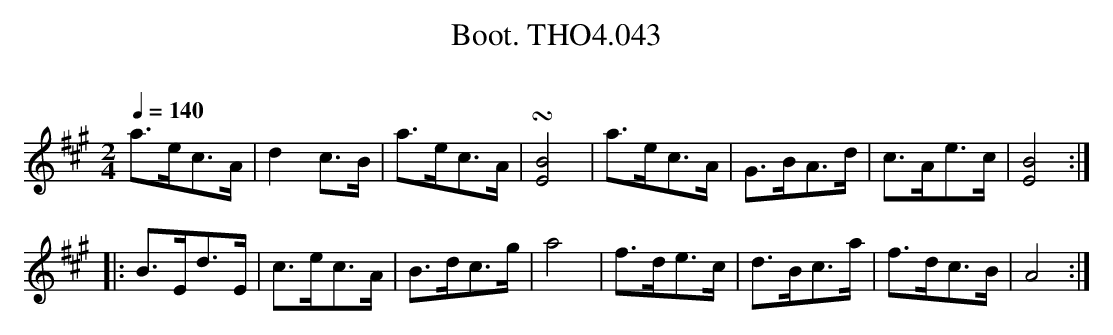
X:1
T:Boot. THO4.043
O:
M:2/4
L:1/8
Q:1/4=140
K:A
a>ec>A|d2 c>B|a>ec>A|!turn![B4E4]|a>ec>A|G>BA>d|c>Ae>c|[B4E4]:|
|:B>Ed>E|c>ec>A|B>dc>g|a4|f>de>c|d>Bc>a|f>dc>B|A4:|
